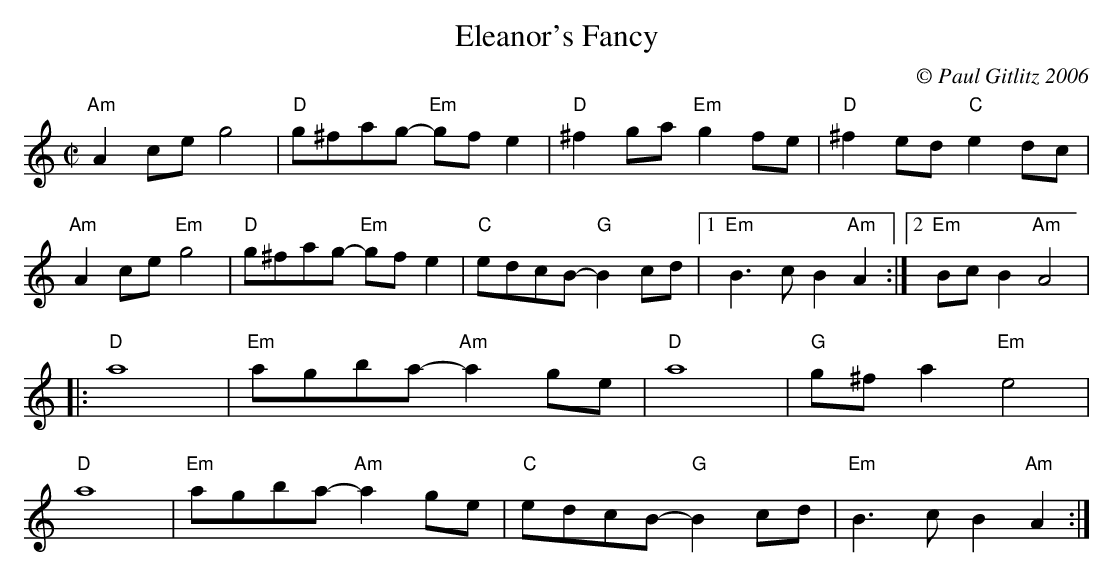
X:1
T:Eleanor's Fancy
M:C|
C:© Paul Gitlitz 2006
K:Am
"Am" A2ceg4|"D"g^fag- "Em"gfe2|"D"^f2ga "Em"g2fe|"D"^f2ed "C"e2dc|!
"Am"A2ce "Em" g4|"D"g^fag- "Em"gfe2|"C"edcB- "G"B2cd|1"Em"B3cB2 "Am"A2:|2"Em"BcB2 "Am"A4|!
|:"D"a8|"Em"agba- "Am"a2ge|"D"a8|"G"g^f a2"Em"e4|!
"D"a8|"Em"agba- "Am"a2ge|"C"edcB- "G"B2cd|"Em"B3cB2 "Am"A2:|]
